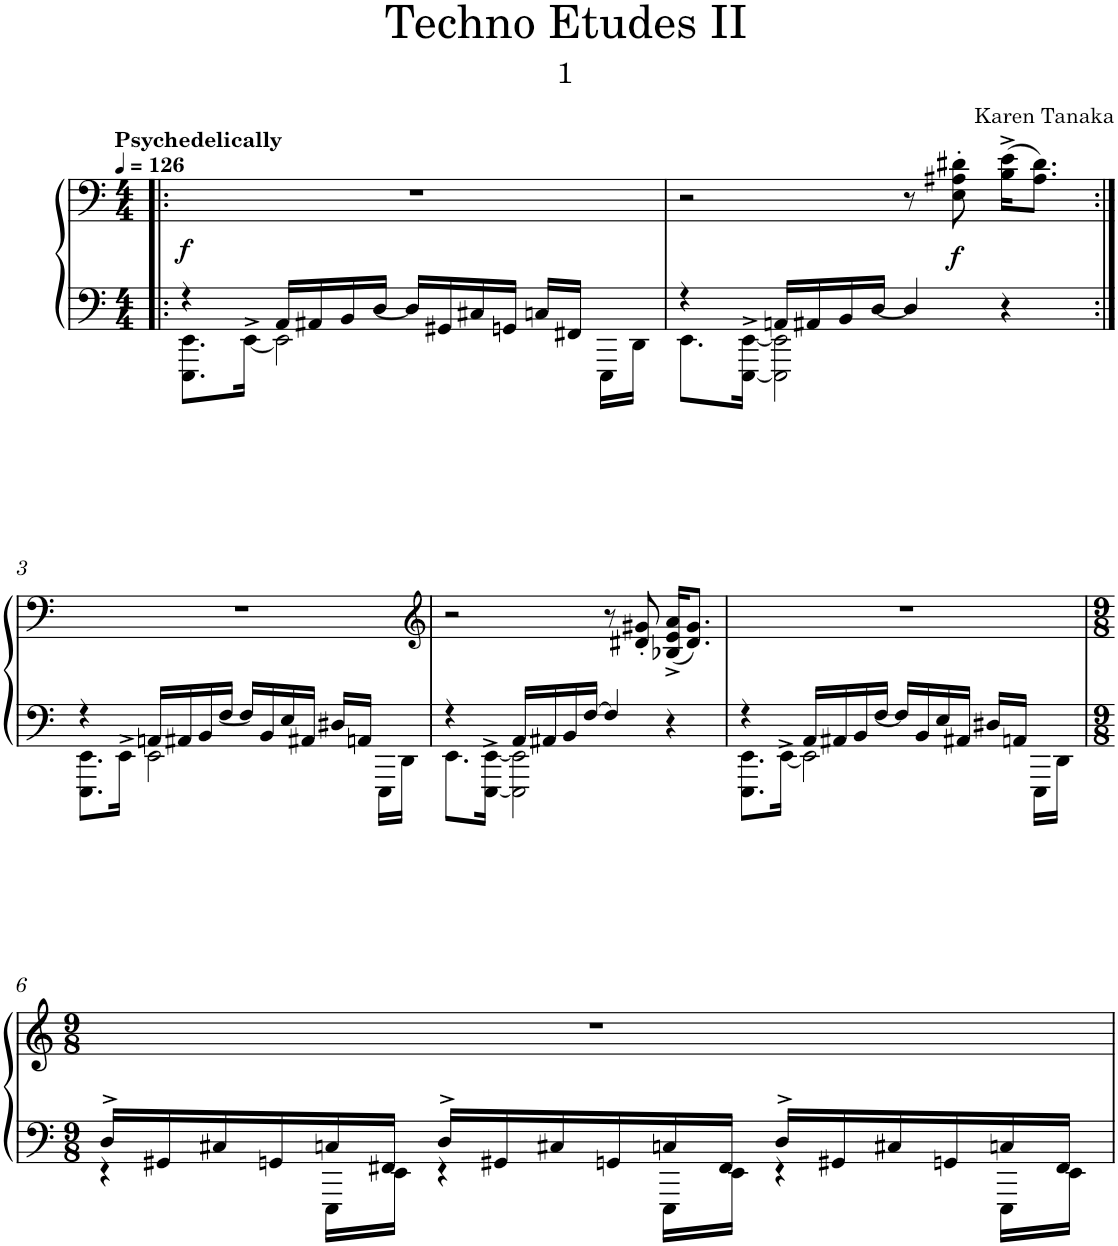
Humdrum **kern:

**kern	**kern	**dynam
*part1	*part1	*part1
*staff2	*staff1	*staff1/2
*I"Piano	*	*
*I'Pno.	*	*
*clefF4	*clefF4	*
*k[]	*k[]	*
*M4/4	*M4/4	*
*MM126	*MM126	*
=1!|:	=1!|:	=1!|:
*^	*	*
!	!	!LO:TX:a:B:t=Psychedelically	!
!	!	!	!LO:DY:a=2
4r	8.EEE\ 8.EE\L	1r	f
.	[16EE^\Jk	.	.
16AA/LL	2EE\]	.	.
16AA#X/	.	.	.
16BB/	.	.	.
[16D/JJ	.	.	.
16D/LL]	.	.	.
16GG#X/	.	.	.
16C#X/	.	.	.
16GGn/JJ	.	.	.
16Cn/LL	8ryy	.	.
16FF#X/JJ	.	.	.
8ryy	16EEE\LL	.	.
.	16DD\JJ	.	.
=2	=2	=2	=2
4r	8.EE\L	2r	.
.	[16EEE\^ [16EE\^Jk	.	.
16AAn/LL	2EEE\] 2EE\]	.	.
16AA#X/	.	.	.
16BB/	.	.	.
[16D/JJ	.	.	.
4D/]	.	8r	.
!	!	!	!LO:DY:b
.	.	8E\' 8A#X\' 8d#X\'	f
4r	4ryy	(>16B\^ 16e\^KL	.
.	.	8.A#\ 8.d#\J)	.
!!LO:LB:g=z
=3:|!	=3:|!	=3:|!	=3:|!
4r	8.EEE\ 8.EE\L	1r	.
.	16EE^\Jk	.	.
16AAn/LL	2EE\	.	.
16AA#X/	.	.	.
16BB/	.	.	.
[16F/JJ	.	.	.
16F/LL]	.	.	.
16BB/	.	.	.
16E/	.	.	.
16AA#X/JJ	.	.	.
16D#X/LL	8ryy	.	.
16AAn/JJ	.	.	.
8ryy	16EEE\LL	.	.
.	16DD\JJ	.	.
=4	=4	=4	=4
*	*	*clefG2	*
4r	8.EE\L	2r	.
.	[16EEE\^ [16EE\^Jk	.	.
16AA/LL	2EEE\] 2EE\]	.	.
16AA#X/	.	.	.
16BB/	.	.	.
[16F/JJ	.	.	.
4F/]	.	8r	.
.	.	8d#X/' 8g#X/'	.
4r	4ryy	(<16B-X/^ 16e/^ 16a/^KL	.
.	.	8.d#/ 8.g#/J)	.
=5	=5	=5	=5
4r	8.EEE\ 8.EE\L	1r	.
.	[16EE^\Jk	.	.
16AA/LL	2EE\]	.	.
16AA#X/	.	.	.
16BB/	.	.	.
[16F/JJ	.	.	.
16F/LL]	.	.	.
16BB/	.	.	.
16E/	.	.	.
16AA#X/JJ	.	.	.
16D#X/LL	8ryy	.	.
16AAn/JJ	.	.	.
8ryy	16EEE\LL	.	.
.	16DD\JJ	.	.
!!LO:LB:g=z
=6	=6	=6	=6
*M9/8	*	*M9/8	*
16D^/LL	4r	8%9r	.
16GG#X/	.	.	.
16C#X/	.	.	.
16GGn/	.	.	.
16Cn/	16EEE\LL	.	.
16FF#X/JJ	16EE\JJ	.	.
16D^/LL	4r	.	.
16GG#X/	.	.	.
16C#X/	.	.	.
16GGn/	.	.	.
16Cn/	16EEE\LL	.	.
16FF#/JJ	16EE\JJ	.	.
16D^/LL	4r	.	.
16GG#X/	.	.	.
16C#X/	.	.	.
16GGn/	.	.	.
16Cn/	16EEE\LL	.	.
16FF#/JJ	16EE\JJ	.	.
*v	*v	*	*
=	=	=
*-	*-	*-
